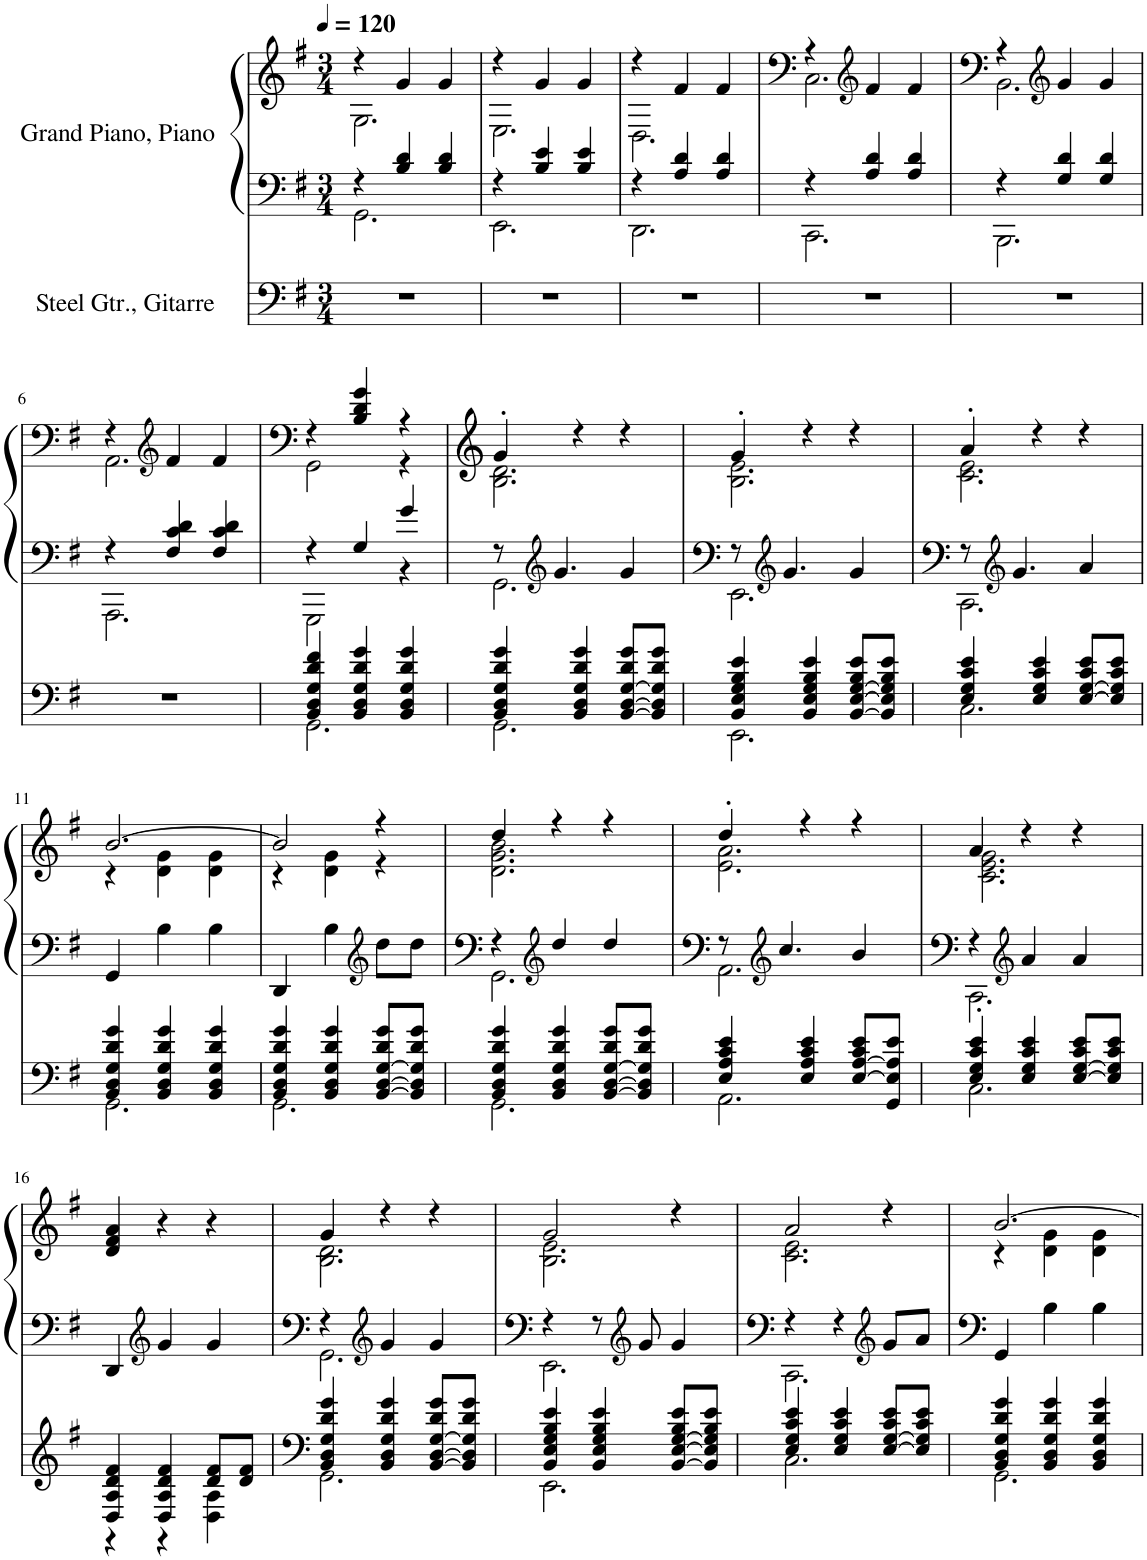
**kern	**kern	**kern
*part2	*part1	*part1
*staff3	*staff2	*staff1
*I"Steel Gtr., Gitarre	*I"Grand Piano, Piano	*
*	*I'Pno	*
*clefF4	*clefF4	*clefG2
*k[f#]	*k[f#]	*k[f#]
*M3/4	*M3/4	*M3/4
*MM120	*MM120	*MM120
=1	=1	=1
*	*^	*^
2.r	4r	2.GG\	4r	2.G\
.	4B/ 4d/	.	4g/	.
.	4B/ 4d/	.	4g/	.
=2	=2	=2	=2	=2
2.r	4r	2.EE\	4r	2.E\
.	4B/ 4e/	.	4g/	.
.	4B/ 4e/	.	4g/	.
=3	=3	=3	=3	=3
2.r	4r	2.DD\	4r	2.D\
.	4A/ 4d/	.	4f#/	.
.	4A/ 4d/	.	4f#/	.
=4	=4	=4	=4	=4
2.r	4r	2.CC\	4r	2.C\
*	*	*	*clefG2	*
.	4A/ 4d/	.	4f#/	.
.	4A/ 4d/	.	4f#/	.
=5	=5	=5	=5	=5
2.r	4r	2.BBB\	4r	2.BB\
*	*	*	*clefG2	*
.	4G/ 4d/	.	4g/	.
.	4G/ 4d/	.	4g/	.
!!LO:LB:g=z	!!
=6	=6	=6	=6	=6
2.r	4r	2.AAA\	4r	2.AA\
*	*	*	*clefG2	*
.	4F#/ 4c/ 4d/	.	4f#/	.
.	4F#/ 4c/ 4d/	.	4f#/	.
=7	=7	=7	=7	=7
*^	*	*	*	*
4BB/ 4D/ 4G/ 4d/ 4f#/	2.GG\	4r	2GGG\	4r	2GG\
4BB/ 4D/ 4G/ 4d/ 4g/	.	4G/	.	4B/ 4d/ 4g/	.
4BB/ 4D/ 4G/ 4d/ 4g/	.	4g/	4r	4r	4r
=8	=8	=8	=8	=8	=8
4BB/ 4D/ 4G/ 4d/ 4g/	2.GG\	8r	2.GG\	4g'/	2.B\ 2.d\
*	*	*clefG2	*	*	*
.	.	4.g/	.	.	.
4BB/ 4D/ 4G/ 4d/ 4g/	.	.	.	4r	.
[8BB/ [8D/ [8G/ 8d/ 8g/L	.	4g/	.	4r	.
8BB/] 8D/] 8G/] 8d/ 8g/J	.	.	.	.	.
=9	=9	=9	=9	=9	=9
4BB/ 4E/ 4G/ 4B/ 4e/	2.EE\	8r	2.EE\	4g'/	2.B\ 2.e\
*	*	*clefG2	*	*	*
.	.	4.g/	.	.	.
4BB/ 4E/ 4G/ 4B/ 4e/	.	.	.	4r	.
[8BB/ [8E/ [8G/ 8B/ 8e/L	.	4g/	.	4r	.
8BB/] 8E/] 8G/] 8B/ 8e/J	.	.	.	.	.
=10	=10	=10	=10	=10	=10
4E/ 4G/ 4c/ 4e/	2.C\	8r	2.CC\	4a'/	2.c\ 2.e\
*	*	*clefG2	*	*	*
.	.	4.g/	.	.	.
4E/ 4G/ 4c/ 4e/	.	.	.	4r	.
[8E/ [8G/ 8c/ 8e/L	.	4a/	.	4r	.
8E/] 8G/] 8c/ 8e/J	.	.	.	.	.
*	*	*v	*v	*	*
!!LO:LB:g=z	!!
=11	=11	=11	=11	=11
4BB/ 4D/ 4G/ 4d/ 4g/	2.GG\	4GG/	[2.b/	4r
4BB/ 4D/ 4G/ 4d/ 4g/	.	4B\	.	4d\ 4g\
4BB/ 4D/ 4G/ 4d/ 4g/	.	4B\	.	4d\ 4g\
=12	=12	=12	=12	=12
4BB/ 4D/ 4G/ 4d/ 4g/	2.GG\	4DD/	2b/]	4r
4BB/ 4D/ 4G/ 4d/ 4g/	.	4B\	.	4d\ 4g\
*	*	*clefG2	*	*
[8BB/ [8D/ [8G/ 8d/ 8g/L	.	8dd\L	4r	4r
8BB/] 8D/] 8G/] 8d/ 8g/J	.	8dd\J	.	.
=13	=13	=13	=13	=13
*	*	*^	*	*
4BB/ 4D/ 4G/ 4d/ 4g/	2.GG\	4r	2.GG\	4dd/	2.d\ 2.g\ 2.b\
*	*	*clefG2	*	*	*
4BB/ 4D/ 4G/ 4d/ 4g/	.	4dd/	.	4r	.
[8BB/ [8D/ [8G/ 8d/ 8g/L	.	4dd/	.	4r	.
8BB/] 8D/] 8G/] 8d/ 8g/J	.	.	.	.	.
=14	=14	=14	=14	=14	=14
4E/ 4A/ 4c/ 4e/	2.AA\	8r	2.AA\	4dd'/	2.e\ 2.a\
*	*	*clefG2	*	*	*
.	.	4.cc/	.	.	.
4E/ 4A/ 4c/ 4e/	.	.	.	4r	.
[8E/ [8A/ 8c/ 8e/L	.	4b/	.	4r	.
8GG/ 8E/] 8A/] 8e/J	.	.	.	.	.
=15	=15	=15	=15	=15	=15
4E/' 4G/' 4c/' 4e/'	2.C\	4r	2.CC\	4a/	2.c\ 2.e\ 2.g\
*	*	*clefG2	*	*	*
4E/ 4G/ 4c/ 4e/	.	4a/	.	4r	.
[8E/ [8G/ 8c/ 8e/L	.	4a/	.	4r	.
8E/] 8G/] 8c/ 8e/J	.	.	.	.	.
*	*	*v	*v	*	*
*	*	*	*v	*v
!!LO:LB:g=z
=16	=16	=16	=16
4D/ 4A/ 4d/ 4f#/	4r	4DD/	4d/ 4f#/ 4a/
*	*	*clefG2	*
4D/ 4A/ 4d/ 4f#/	4r	4g/	4r
8d/ 8f#/L	4D\ 4A\	4g/	4r
8d/ 8f#/J	.	.	.
=17	=17	=17	=17
*	*	*^	*^
4BB/ 4D/ 4G/ 4d/ 4g/	2.GG\	4r	2.GG\	4g/	2.B\ 2.d\
*	*	*clefG2	*	*	*
4BB/ 4D/ 4G/ 4d/ 4g/	.	4g/	.	4r	.
[8BB/ [8D/ [8G/ 8d/ 8g/L	.	4g/	.	4r	.
8BB/] 8D/] 8G/] 8d/ 8g/J	.	.	.	.	.
=18	=18	=18	=18	=18	=18
4BB/ 4E/ 4G/ 4B/ 4e/	2.EE\	4r	2.EE\	2g/	2.B\ 2.e\
4BB/ 4E/ 4G/ 4B/ 4e/	.	8r	.	.	.
*	*	*clefG2	*	*	*
.	.	8g/	.	.	.
[8BB/ [8E/ [8G/ 8B/ 8e/L	.	4g/	.	4r	.
8BB/] 8E/] 8G/] 8B/ 8e/J	.	.	.	.	.
=19	=19	=19	=19	=19	=19
4E/ 4G/ 4c/ 4e/	2.C\	4r	2.CC\	2a/	2.c\ 2.e\
4E/ 4G/ 4c/ 4e/	.	4r	.	.	.
*	*	*clefG2	*	*	*
[8E/ [8G/ 8c/ 8e/L	.	8g/L	.	4r	.
8E/] 8G/] 8c/ 8e/J	.	8a/J	.	.	.
*	*	*v	*v	*	*
=20	=20	=20	=20	=20
4BB/ 4D/ 4G/ 4d/ 4g/	2.GG\	4GG/	[2.b/	4r
4BB/ 4D/ 4G/ 4d/ 4g/	.	4B\	.	4d\ 4g\
4BB/ 4D/ 4G/ 4d/ 4g/	.	4B\	.	4d\ 4g\
*v	*v	*	*v	*v
=	=	=
*-	*-	*-
